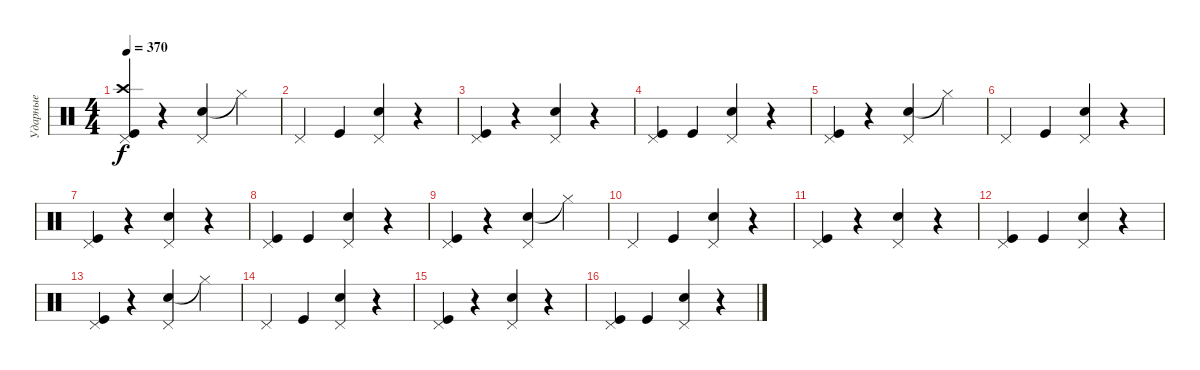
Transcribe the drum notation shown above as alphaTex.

\track ("Ударные" "Ударные") {instrument percussion}
\staff {score}
\articulation defaults
\ts (4 4)
\tempo 370
\clef neutral
\ks c
("Kick (hit)" "Crash high (hit)" "Pedal Hi-Hat (hit)").4{dy f} r.4 ("Electric Snare (hit)" "Pedal Hi-Hat (hit)").4 "Hi-Hat (closed)"{t}.4 |
"Pedal Hi-Hat (hit)".4 "Kick (hit)".4 ("Electric Snare (hit)" "Pedal Hi-Hat (hit)").4 r.4 |
("Kick (hit)" "Pedal Hi-Hat (hit)").4 r.4 ("Electric Snare (hit)" "Pedal Hi-Hat (hit)").4 r.4 |
("Kick (hit)" "Pedal Hi-Hat (hit)").4 "Kick (hit)".4 ("Electric Snare (hit)" "Pedal Hi-Hat (hit)").4 r.4 |
("Kick (hit)" "Pedal Hi-Hat (hit)").4 r.4 ("Electric Snare (hit)" "Pedal Hi-Hat (hit)").4 "Hi-Hat (closed)"{t}.4 |
"Pedal Hi-Hat (hit)".4 "Kick (hit)".4 ("Electric Snare (hit)" "Pedal Hi-Hat (hit)").4 r.4 |
("Kick (hit)" "Pedal Hi-Hat (hit)").4 r.4 ("Electric Snare (hit)" "Pedal Hi-Hat (hit)").4 r.4 |
("Kick (hit)" "Pedal Hi-Hat (hit)").4 "Kick (hit)".4 ("Electric Snare (hit)" "Pedal Hi-Hat (hit)").4 r.4 |
("Kick (hit)" "Pedal Hi-Hat (hit)").4 r.4 ("Electric Snare (hit)" "Pedal Hi-Hat (hit)").4 "Hi-Hat (closed)"{t}.4 |
"Pedal Hi-Hat (hit)".4 "Kick (hit)".4 ("Electric Snare (hit)" "Pedal Hi-Hat (hit)").4 r.4 |
("Kick (hit)" "Pedal Hi-Hat (hit)").4 r.4 ("Electric Snare (hit)" "Pedal Hi-Hat (hit)").4 r.4 |
("Kick (hit)" "Pedal Hi-Hat (hit)").4 "Kick (hit)".4 ("Electric Snare (hit)" "Pedal Hi-Hat (hit)").4 r.4 |
("Kick (hit)" "Pedal Hi-Hat (hit)").4 r.4 ("Electric Snare (hit)" "Pedal Hi-Hat (hit)").4 "Hi-Hat (closed)"{t}.4 |
"Pedal Hi-Hat (hit)".4 "Kick (hit)".4 ("Electric Snare (hit)" "Pedal Hi-Hat (hit)").4 r.4 |
("Kick (hit)" "Pedal Hi-Hat (hit)").4 r.4 ("Electric Snare (hit)" "Pedal Hi-Hat (hit)").4 r.4 |
("Kick (hit)" "Pedal Hi-Hat (hit)").4 "Kick (hit)".4 ("Electric Snare (hit)" "Pedal Hi-Hat (hit)").4 r.4
